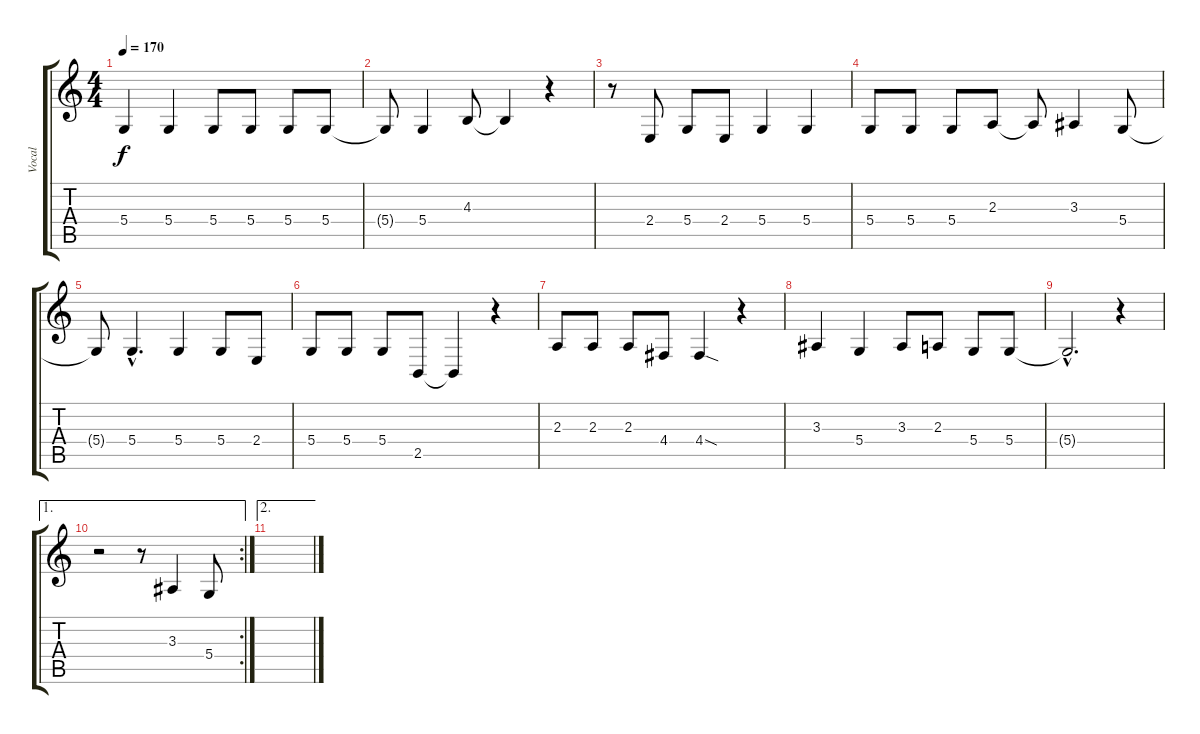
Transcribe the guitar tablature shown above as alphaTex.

\track ("Vocal" "Vocal") {instrument altosax}
\staff {score tabs}
\tuning (E4 B3 G3 D3 A2 E2) {hide}
\ts (4 4)
\tempo 170
\clef g2
\ks c
5.4.4{dy f} 5.4.4 5.4.8 5.4.8 5.4.8 5.4.8 |
5.4{t}.8 5.4.4 4.3.8 4.3{t}.4 r.4 |
r.8 2.4.8 5.4.8 2.4.8 5.4.4 5.4.4 |
5.4.8 5.4.8 5.4.8 2.3.8 2.3{t}.8 3.3.4 5.4.8 |
5.4{t}.8 5.4{hac}.4{d} 5.4.4 5.4.8 2.4.8 |
5.4.8 5.4.8 5.4.8 2.5.8 2.5{t}.4 r.4 |
2.3.8 2.3.8 2.3.8 4.4.8 4.4{sod}.4 r.4 |
3.3.4 5.4.4 3.3.8 2.3.8 5.4.8 5.4.8 |
5.4{hac t}.2{d} r.4 |
\ae 1
\rc 2
r.2 r.8 3.3.4 5.4.8 |
\ae 2
